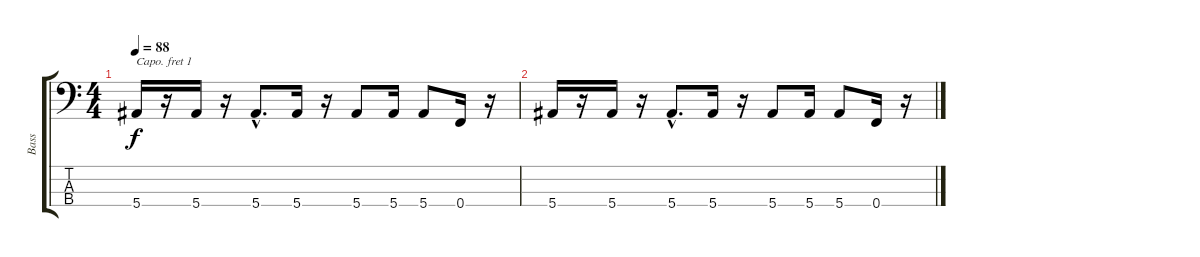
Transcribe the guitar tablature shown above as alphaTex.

\track ("Bass" "Bass") {instrument electricbassfinger}
\staff {score tabs}
\capo 1
\tuning (G2 D2 A1 E1) {hide}
\ts (4 4)
\tempo 88
\clef f4
\ks c
5.4.16{dy f volume 0} r.16 5.4.16 r.16 5.4{hac}.8{d} 5.4.16 r.16 5.4.8 5.4.16 5.4.8 0.4.16 r.16 |
5.4.16 r.16 5.4.16 r.16 5.4{hac}.8{d} 5.4.16 r.16 5.4.8 5.4.16 5.4.8 0.4.16 r.16
